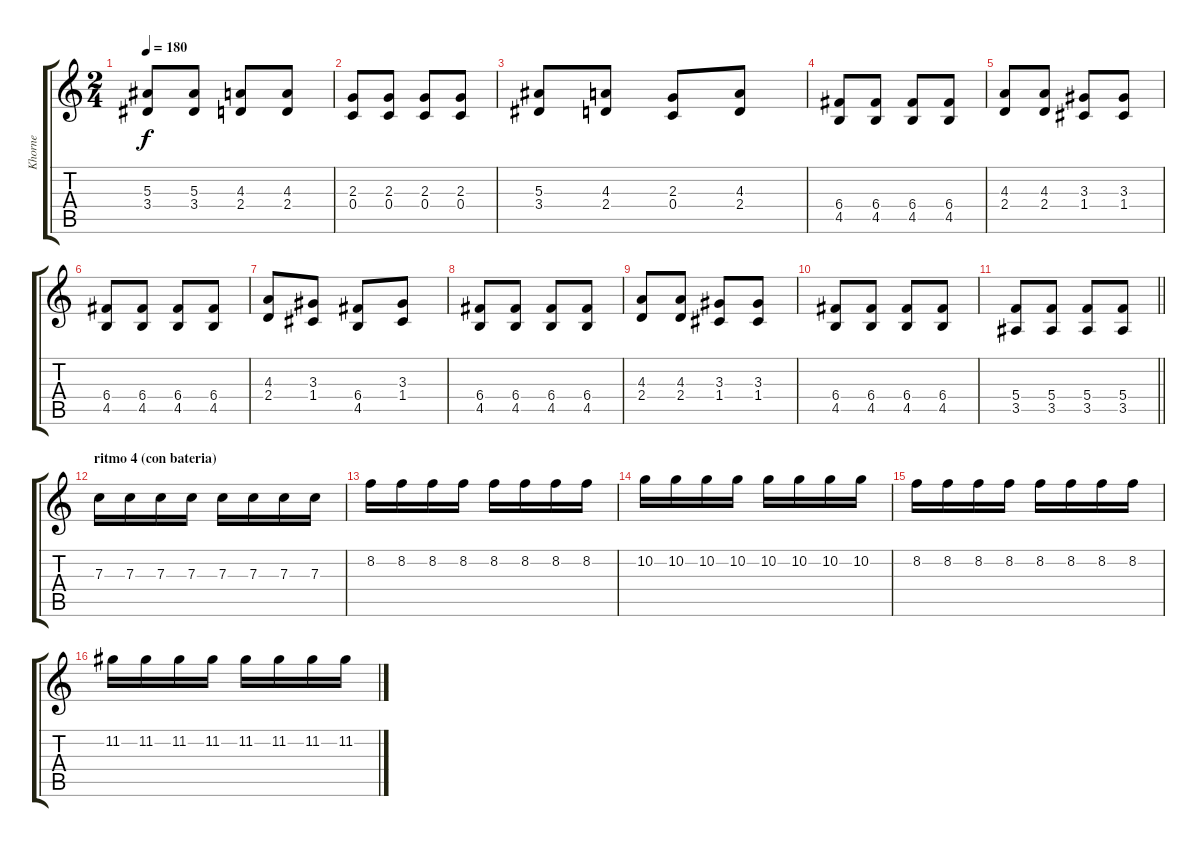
\track ("Khorne" "Khorne") {instrument overdrivenguitar}
\staff {score tabs}
\tuning (D4 A3 F3 C3 G2 D2) {hide}
\ts (2 4)
\tempo 180
\clef g2
\ks c
(5.3 3.4).8{dy f} (5.3 3.4).8 (4.3 2.4).8 (4.3 2.4).8 |
(2.3 0.4).8 (2.3 0.4).8 (2.3 0.4).8 (2.3 0.4).8 |
(5.3 3.4).8 (4.3 2.4).8 (2.3 0.4).8 (4.3 2.4).8 |
(6.4 4.5).8 (6.4 4.5).8 (6.4 4.5).8 (6.4 4.5).8 |
(4.3 2.4).8 (4.3 2.4).8 (3.3 1.4).8 (3.3 1.4).8 |
(6.4 4.5).8 (6.4 4.5).8 (6.4 4.5).8 (6.4 4.5).8 |
(4.3 2.4).8 (3.3 1.4).8 (6.4 4.5).8 (3.3 1.4).8 |
(6.4 4.5).8 (6.4 4.5).8 (6.4 4.5).8 (6.4 4.5).8 |
(4.3 2.4).8 (4.3 2.4).8 (3.3 1.4).8 (3.3 1.4).8 |
(6.4 4.5).8 (6.4 4.5).8 (6.4 4.5).8 (6.4 4.5).8 |
\barLineRight lightlight
(5.4 3.5).8 (5.4 3.5).8 (5.4 3.5).8 (5.4 3.5).8 |
\section ("" "ritmo 4 (con bateria)")
7.3.16 7.3.16 7.3.16 7.3.16 7.3.16 7.3.16 7.3.16 7.3.16 |
8.2.16 8.2.16 8.2.16 8.2.16 8.2.16 8.2.16 8.2.16 8.2.16 |
10.2.16 10.2.16 10.2.16 10.2.16 10.2.16 10.2.16 10.2.16 10.2.16 |
8.2.16 8.2.16 8.2.16 8.2.16 8.2.16 8.2.16 8.2.16 8.2.16 |
11.2.16 11.2.16 11.2.16 11.2.16 11.2.16 11.2.16 11.2.16 11.2.16
